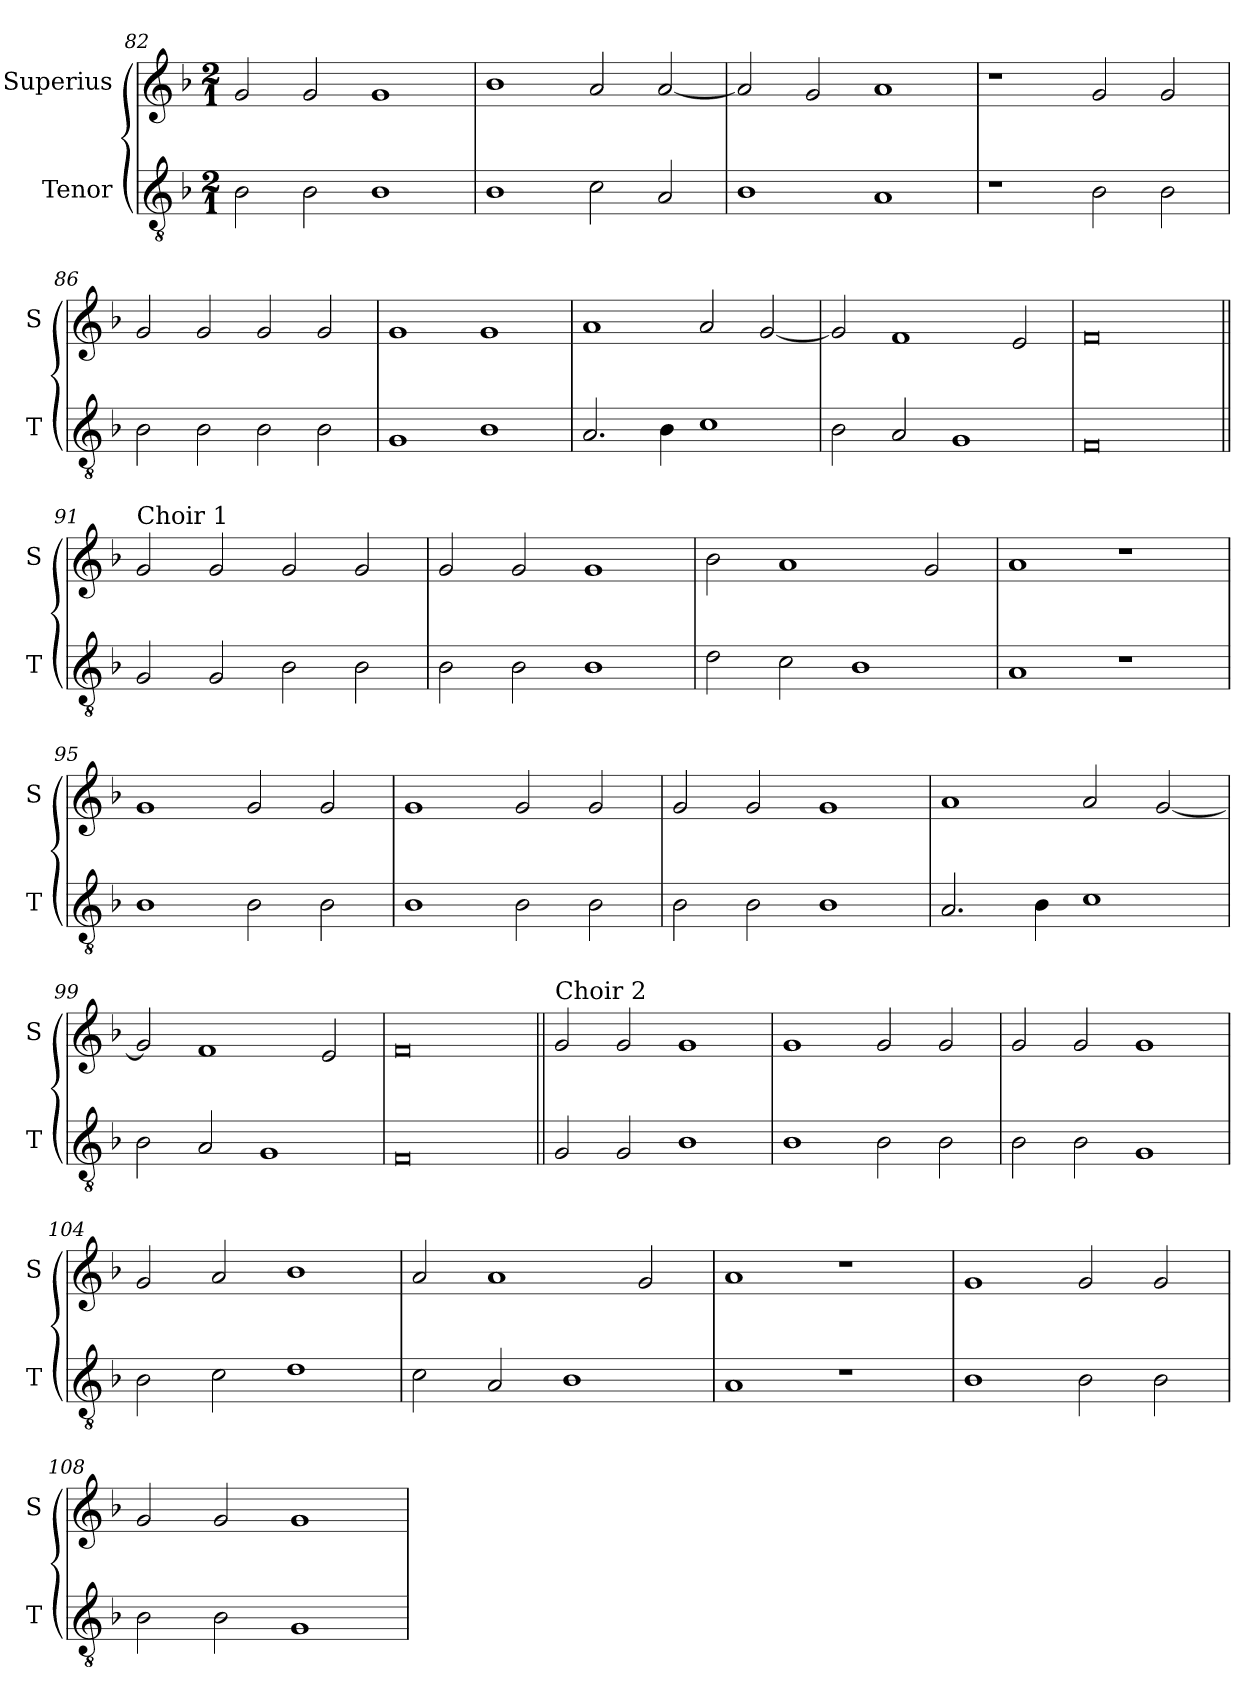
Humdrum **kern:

**kern	**kern
*part2	*part1
*staff2	*staff1
*I"Tenor	*I"Superius
*I'T	*I'S
*clefGv2	*clefG2
*k[b-]	*k[b-]
*M2/1	*M2/1
=82	=82
2B-\	2g/
2B-\	2g/
1B-	1g
=83	=83
1B-	1b-
2c\	2a/
2A/	[2a/
=84	=84
1B-	2a/]
.	2g/
1A	1a
=85	=85
1r	1r
2B-\	2g/
2B-\	2g/
=86	=86
2B-\	2g/
2B-\	2g/
2B-\	2g/
2B-\	2g/
=87	=87
1G	1g
1B-	1g
=88	=88
2.A/	1a
4B-\	.
1c	2a/
.	[2g/
=89	=89
2B-\	2g/]
2A/	1f
1G	.
.	2e/
=90	=90
0F	0f
=91||	=91||
!	!LO:TX:a:t=Choir 1
2G/	2g/
2G/	2g/
2B-\	2g/
2B-\	2g/
=92	=92
2B-\	2g/
2B-\	2g/
1B-	1g
=93	=93
2d\	2b-\
2c\	1a
1B-	.
.	2g/
=94	=94
1A	1a
1r	1r
=95	=95
1B-	1g
2B-\	2g/
2B-\	2g/
=96	=96
1B-	1g
2B-\	2g/
2B-\	2g/
=97	=97
2B-\	2g/
2B-\	2g/
1B-	1g
=98	=98
2.A/	1a
4B-\	.
1c	2a/
.	[2g/
=99	=99
2B-\	2g/]
2A/	1f
1G	.
.	2e/
=100	=100
0F	0f
=101||	=101||
!	!LO:TX:a:t=Choir 2
2G/	2g/
2G/	2g/
1B-	1g
=102	=102
1B-	1g
2B-\	2g/
2B-\	2g/
=103	=103
2B-\	2g/
2B-\	2g/
1G	1g
=104	=104
2B-\	2g/
2c\	2a/
1d	1b-
=105	=105
2c\	2a/
2A/	1a
1B-	.
.	2g/
=106	=106
1A	1a
1r	1r
=107	=107
1B-	1g
2B-\	2g/
2B-\	2g/
=108	=108
2B-\	2g/
2B-\	2g/
1G	1g
=	=
*-	*-
